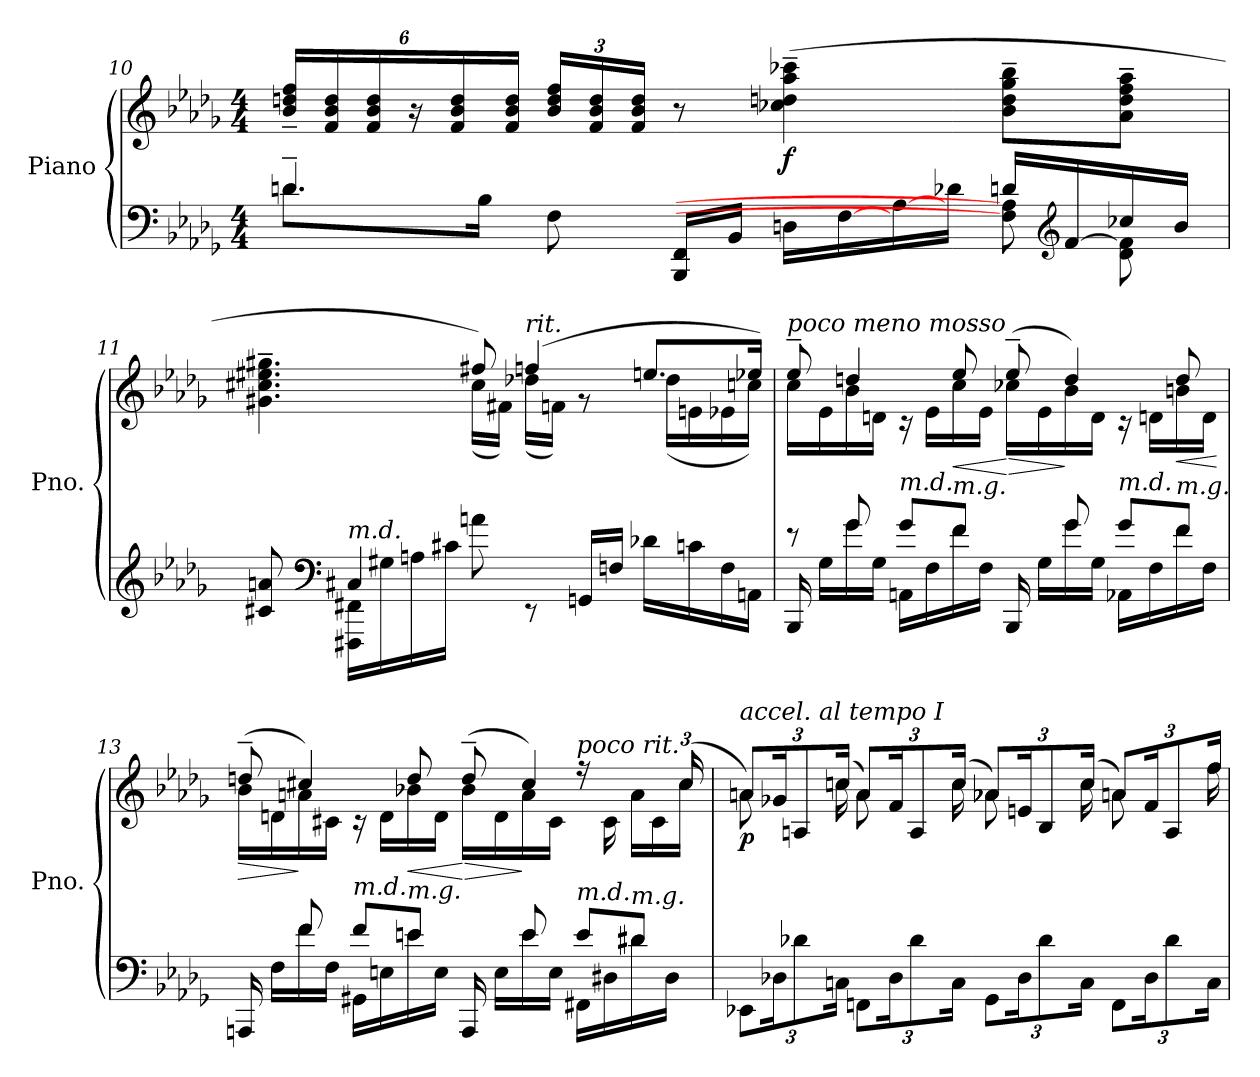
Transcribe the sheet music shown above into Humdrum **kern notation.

**kern	**kern	**dynam
*part1	*part1	*part1
*staff2	*staff1	*staff1/2
*I"Piano	*	*
*I'Pno.	*	*
*clefF4	*clefG2	*
*k[b-e-a-d-g-]	*k[b-e-a-d-g-]	*
*M4/4	*M4/4	*
=10	=10	=10
*^	*	*
*	*	*Xbrackettup	*
4.dn~/	8.d\L	24b-/~ 24ddn/~ 24ff/~LL	.
.	.	24f/ 24b-/ 24dd/	.
.	.	24f/ 24b-/ 24dd/	.
.	.	24r	.
.	.	24f/ 24b-/ 24dd/	.
.	16B-\Jk	.	.
.	.	24f/ 24b-/ 24dd/JJ	.
.	8F\	24b-/ 24dd/ 24ff/LL	.
.	.	24f/ 24b-/ 24dd/	.
.	.	24f/ 24b-/ 24dd/JJ	.
16BBB-/ 16FF/LL	4.ryy	8r	.
16BB-/JJ	.	.	.
!	!	!	!LO:DY:b
16Dn\LL	.	(>4cc-X\~ 4ddn\~ 4aa-\~ 4ccc-X\~	f
[16F\	.	.	.
[16A-\	.	.	.
16d-X\JJ	.	.	.
16dn/LL	8F\] 8A-\]	8b-\~ 8dd\~ 8gg-\~ 8bb-\~L	.
*clefG2	*	*	*
[16f/	.	.	.
16cc-X/	8d\ 8f\]	8a-\~ 8dd\~ 8ff\~ 8aa-\~J	.
16b-/JJ	.	.	.
!!LO:PB:g=z
=11	=11	=11	=11
*	*	*^	*
8c#X/ 8an/	8ryy	4.g#X\~ 4.cc#X\~ 4.ee#X\~ 4.gg#X\~	4.ryy	.
*clefF4	*	*	*	*
!LO:TX:a:i:t=m.d.	!	!	!	!
16FFF#X\ 16FF#X\LL	(>4C#X/	.	.	.
16G#X\	.	.	.	.
16An\	.	.	.	.
16c#X\JJ	.	.	.	.
8an\	2ryy	8ff#X/)	(<16cc#\LL	.
.	.	.	16f#X\JJ)	.
!	!	!LO:TX:a:i:t=rit.	!	!
8rEE	.	(>4ffn/	(<16dd-X\LL	.
.	.	.	16fn\JJ)	.
16GGn/LL	.	.	8r	.
16Fn/JJ	.	.	.	.
16d-X\LL	.	8.een/L	(<16dd-\LL	.
16cn\	.	.	16en\	.
16F\	8ryy	.	16e-X\	.
16AAn\JJ	.	16ee-X/Jk)	16ccn\JJ)	.
=12	=12	=12	=12	=12
!	!	!LO:TX:a:i:t=poco meno mosso	!	!
16BBB-/	8re	8ee-~/	16cc\LL	.
16G-\LL	.	.	16e-\	.
16g-\	8g-/	4ddn/)	16b-\	.
16G-\JJ	.	.	16dn\JJ	.
!LO:TX:a:i:t=m.d.	!	!	!	!
16AAn\LL	8g-/L	.	16r	.
16F\	.	.	16e-\LL	.
!LO:TX:a:i:t=m.g.	!	!	!	!
!	!	!	!	!LO:HP:b
16f\	8f/J	8ee-/	16cc\	<
16F\JJ	.	.	16e-\JJ	.
!	!	!	!	!LO:HP:n=1:b
16BBB-/	8ryy	(>8ee-~/	16cc-X\LL	[ >
16G-\LL	.	.	16e-\	.
16g-\	8g-/	4dd/)	16b-\	]
16G-\JJ	.	.	16d\JJ	.
!LO:TX:a:i:t=m.d.	!	!	!	!
16AA-X\LL	8g-/L	.	16r	.
16F\	.	.	16dn\LL	.
!LO:TX:a:i:t=m.g.	!	!	!	!
!	!	!	!	!LO:HP:b
16f\	8f/J	8dd/	16bn\	<
16F\JJ	.	.	16d\JJ	.
*v	*v	*	*	*
*	*v	*v	*
.	.	[
!!LO:LB:g=z
=13	=13	=13
*^	*	*
!	!	!	!LO:HP:b
*	*	*^	*
16AAAn/	8ryy	(>8ddn~/	16b-\LL	>
16F\LL	.	.	16dn\	.
16f\	8f/	4cc#X/)	16an\	]
16F\JJ	.	.	16c#X\JJ	.
!LO:TX:a:i:t=m.d.	!	!	!	!
16GG#X\LL	8f/L	.	16r	.
16En\	.	.	16d\LL	.
!LO:TX:a:i:t=m.g.	!	!	!	!
!	!	!	!	!LO:HP:b
16en\	8e/J	8dd/	16b-X\	<
16E\JJ	.	.	16d\JJ	.
!	!	!	!	!LO:HP:n=1:b
16AAA/	8ryy	(>8dd~/	16b-\LL	[ >
16E\LL	.	.	16d\	.
16e\	8e/	4cc#/)	16a\	]
16E\JJ	.	.	16c#\JJ	.
!	!	!	!LO:TX:a:i:t=poco rit.	!
!LO:TX:a:i:t=m.d.	!	!	!	!
16FF#X\LL	8e/L	.	16rff	.
16D#X\	.	.	16c#\	.
*	*	*	*Xtuplet	*
!LO:TX:a:i:t=m.g.	!	!	!	!
16d#X\	8d#/J	24ryy	24a\LL	.
.	.	24ryy	24c#\	.
16D#\JJ	.	.	.	.
.	.	(>24cc#/	24cc#\JJ	.
*v	*v	*	*	*
=14	=14	=14	=14
*Xbrackettup	*tuplet	*Xtuplet	*
!	!LO:TX:a:i:t=accel. al tempo I	!	!
!	!	!	!LO:DY:b
12EE-X\L	12an/L)	12a\	p
24D-X\K	24g-X/K	24ryy	.
12d-X\	12An/	24ryy	.
.	.	24ryy	.
24Cn\Jk	(>24ccn/Jk	24cc\	.
*	*tuplet	*Xtuplet	*
12FFn\L	12a/L)	12a\	.
24D-\K	24f/K	24ryy	.
12d-\	12A/	24ryy	.
.	.	24ryy	.
24C\Jk	(>24cc/Jk	24cc\	.
*	*tuplet	*Xtuplet	*
12GG-\L	12a-X/L)	12a-\	.
24D-\K	24en/K	24ryy	.
12d-\	12B-/	24ryy	.
.	.	24ryy	.
24C\Jk	(>24cc/Jk	24cc\	.
*	*tuplet	*Xtuplet	*
12FF\L	12an/L)	12a\	.
24D-\K	24f/K	24ryy	.
12d-\	12A/	24ryy	.
.	.	24ryy	.
24C\Jk	24ff/Jk	24ff\	.
*	*v	*v	*
=	=	=
*-	*-	*-
